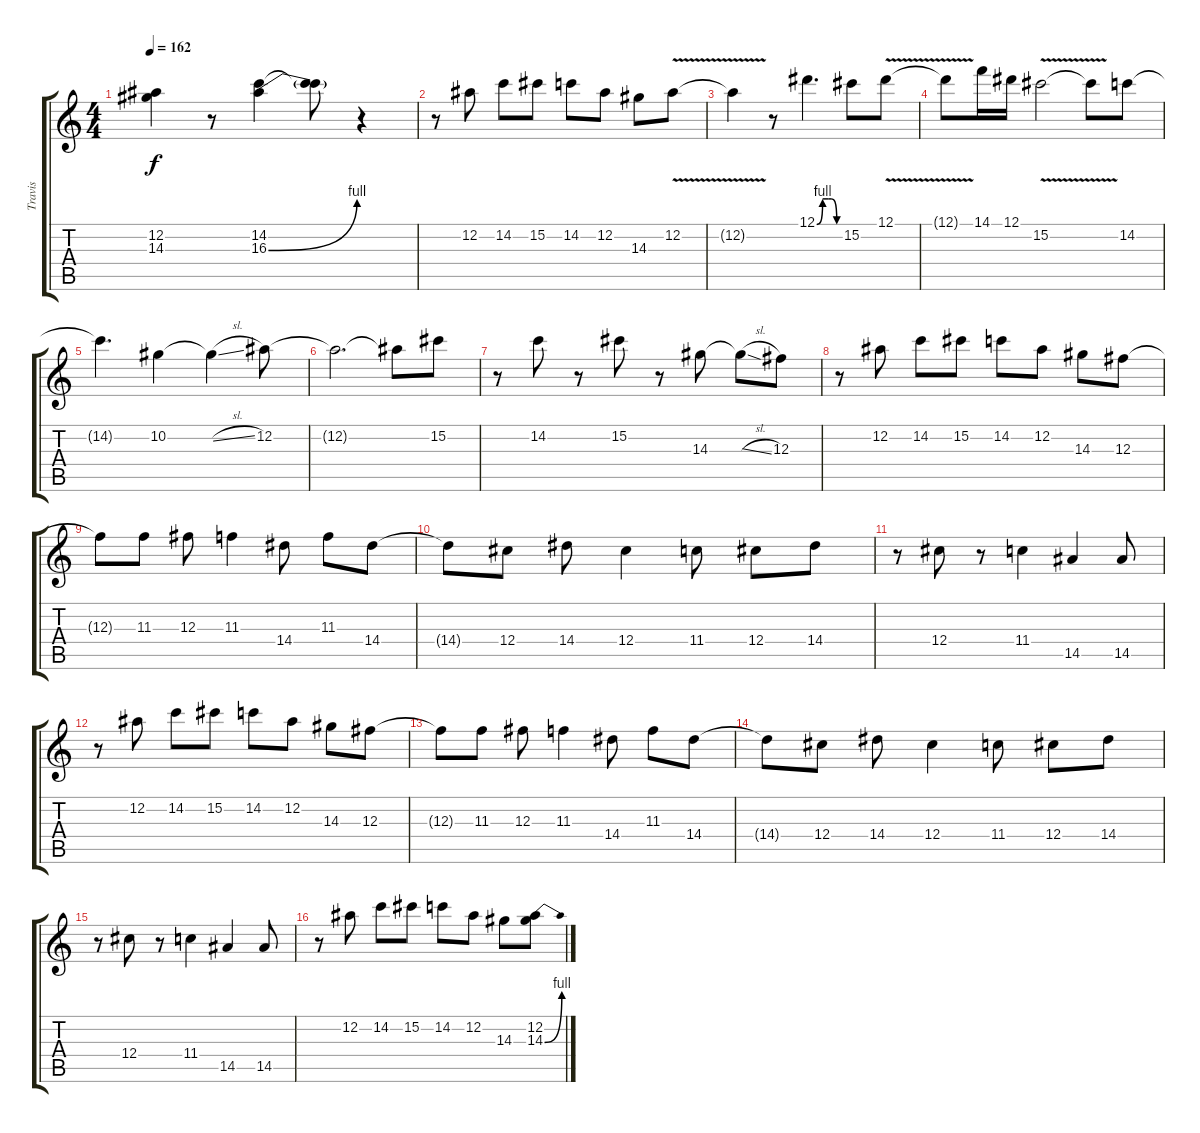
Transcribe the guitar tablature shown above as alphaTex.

\track ("Travis" "Travis") {instrument overdrivenguitar}
\staff {score tabs}
\tuning (Eb4 Bb3 Gb3 Db3 Ab2 Eb2) {hide}
\ts (4 4)
\tempo 162
\clef g2
\ks c
(12.2{t} 14.3{t}).4{dy f} r.8 (14.2 16.3{be (bend 0 0 60 4)}).4 (14.2{t} 16.3{t}).8 r.4 |
r.8 12.2.8 14.2.8 15.2.8 14.2.8 12.2.8 14.3.8 12.2{v}.8 |
12.2{t}.4 r.8 12.1{be (custom 0 0 15 4 30 4 37 4 52 0 60 0)}.4{d} 15.2.8 12.1{v}.8 |
12.1{t}.8 14.1.16 12.1.16 15.2{v}.2 15.2{t}.8 14.2.8 |
14.2{t}.4{d} 10.2.4 10.2{sl t}.4 12.2.8 |
12.2{t}.2{d} 12.2{t}.8 15.2.8 |
r.8 14.2.8 r.8 15.2.8 r.8 14.3.8 14.3{sl t}.8 12.3.8 |
r.8 12.2.8 14.2.8 15.2.8 14.2.8 12.2.8 14.3.8 12.3.8 |
12.3{t}.8 11.3.8 12.3.8 11.3.4 14.4.8 11.3.8 14.4.8 |
14.4{t}.8 12.4.8 14.4.8 12.4.4 11.4.8 12.4.8 14.4.8 |
r.8 12.4.8 r.8 11.4.4 14.5.4 14.5.8 |
r.8 12.2.8 14.2.8 15.2.8 14.2.8 12.2.8 14.3.8 12.3.8 |
12.3{t}.8 11.3.8 12.3.8 11.3.4 14.4.8 11.3.8 14.4.8 |
14.4{t}.8 12.4.8 14.4.8 12.4.4 11.4.8 12.4.8 14.4.8 |
r.8 12.4.8 r.8 11.4.4 14.5.4 14.5.8 |
r.8 12.2.8 14.2.8 15.2.8 14.2.8 12.2.8 14.3.8 (12.2 14.3{be (bend 0 0 60 4)}).8
